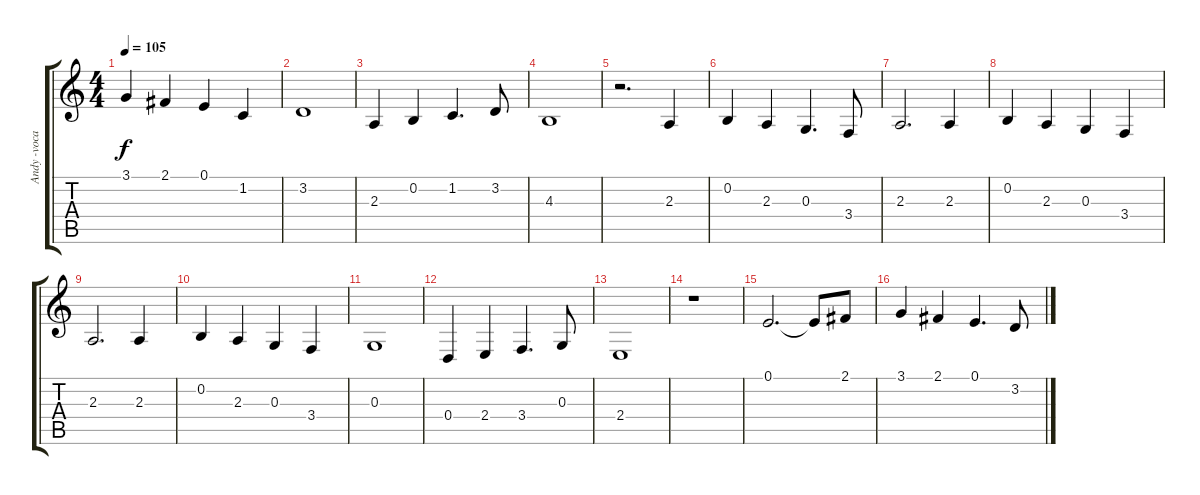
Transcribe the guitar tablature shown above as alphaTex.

\track ("Andy -vocal" "Andy -voca") {instrument altosax}
\staff {score tabs}
\tuning (E4 B3 G3 D3 A2 E2) {hide}
\ts (4 4)
\tempo 105
\clef g2
\ks c
3.1.4{dy f} 2.1.4 0.1.4 1.2.4 |
3.2.1 |
2.3.4 0.2.4 1.2.4{d} 3.2.8 |
4.3.1 |
r.2{d} 2.3.4 |
0.2.4 2.3.4 0.3.4{d} 3.4.8 |
2.3.2{d} 2.3.4 |
0.2.4 2.3.4 0.3.4 3.4.4 |
2.3.2{d} 2.3.4 |
0.2.4 2.3.4 0.3.4 3.4.4 |
0.3.1 |
0.4.4 2.4.4 3.4.4{d} 0.3.8 |
2.4.1 |
r.1 |
0.1.2{d} 0.1{t}.8 2.1.8 |
3.1.4 2.1.4 0.1.4{d} 3.2.8
